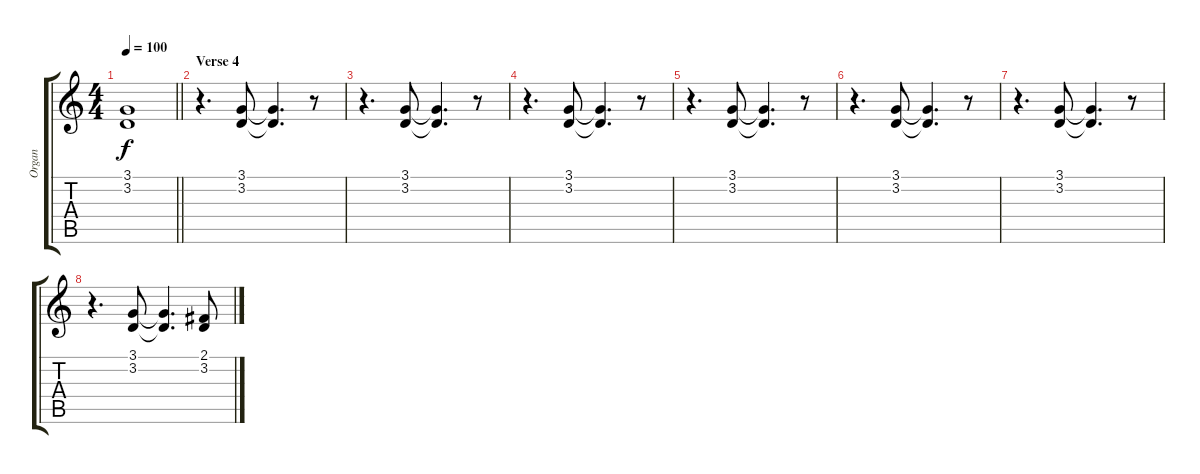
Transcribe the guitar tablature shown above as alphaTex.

\track ("Organ" "Organ") {instrument drawbarorgan}
\staff {score tabs}
\tuning (E4 B3 G3 D3 A2 E2) {hide}
\ts (4 4)
\tempo 100
\clef g2
\barLineRight lightlight
\ks c
(3.1 3.2).1{dy f} |
\section ("" "Verse 4")
r.4{d} (3.1 3.2).8 (3.1{t} 3.2{t}).4{d} r.8 |
r.4{d} (3.1 3.2).8 (3.1{t} 3.2{t}).4{d} r.8 |
r.4{d} (3.1 3.2).8 (3.1{t} 3.2{t}).4{d} r.8 |
r.4{d} (3.1 3.2).8 (3.1{t} 3.2{t}).4{d} r.8 |
r.4{d} (3.1 3.2).8 (3.1{t} 3.2{t}).4{d} r.8 |
r.4{d} (3.1 3.2).8 (3.1{t} 3.2{t}).4{d} r.8 |
r.4{d} (3.1 3.2).8 (3.1{t} 3.2{t}).4{d} (2.1 3.2).8
